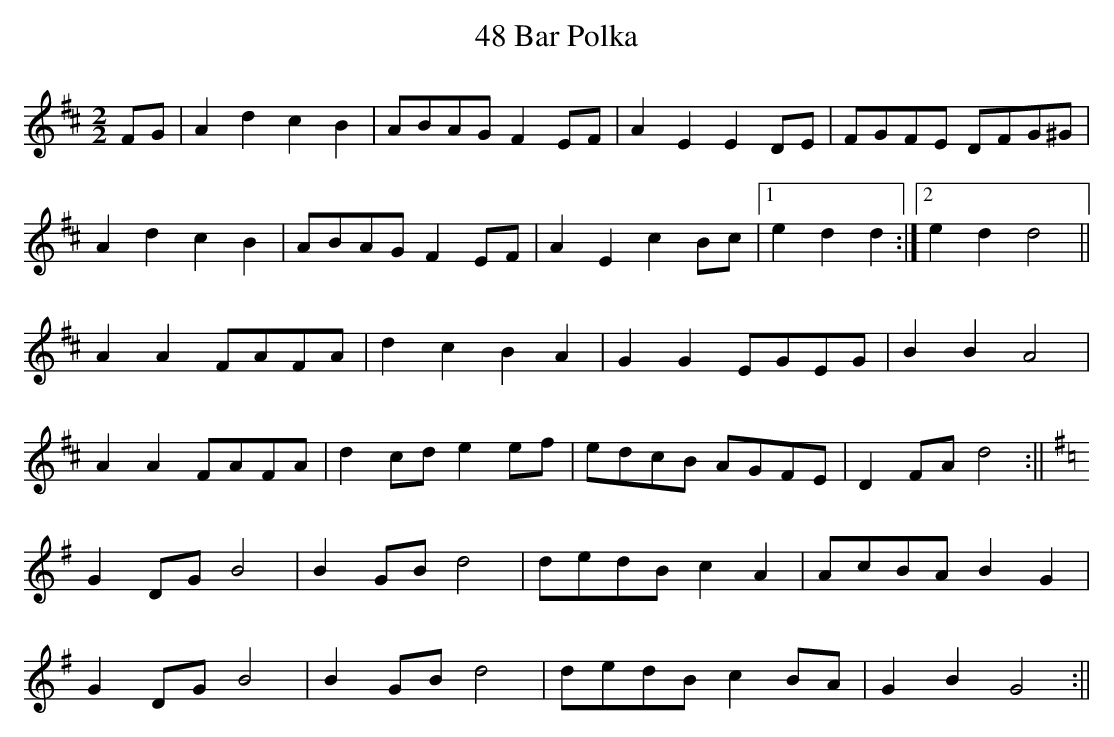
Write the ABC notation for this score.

X:1
T:48 Bar Polka
M:2/2
L:1/8
K:D
FG|A2 d2 c2 B2|ABAG F2 EF|A2 E2 E2 DE|FGFE DFG^G|
A2 d2 c2 B2|ABAG F2 EF|A2 E2 c2 Bc|1 e2 d2 d2:|2 e2 d2 d4||
A2 A2 FAFA|d2 c2 B2 A2|G2 G2 EGEG|B2 B2 A4|
A2 A2 FAFA|d2 cd e2 ef|edcB AGFE|D2 FA d4:||
K:G
G2 DG B4|B2 GB d4|dedB c2 A2|AcBA B2 G2|
G2 DG B4|B2 GB d4|dedB c2 BA|G2 B2 G4:||
